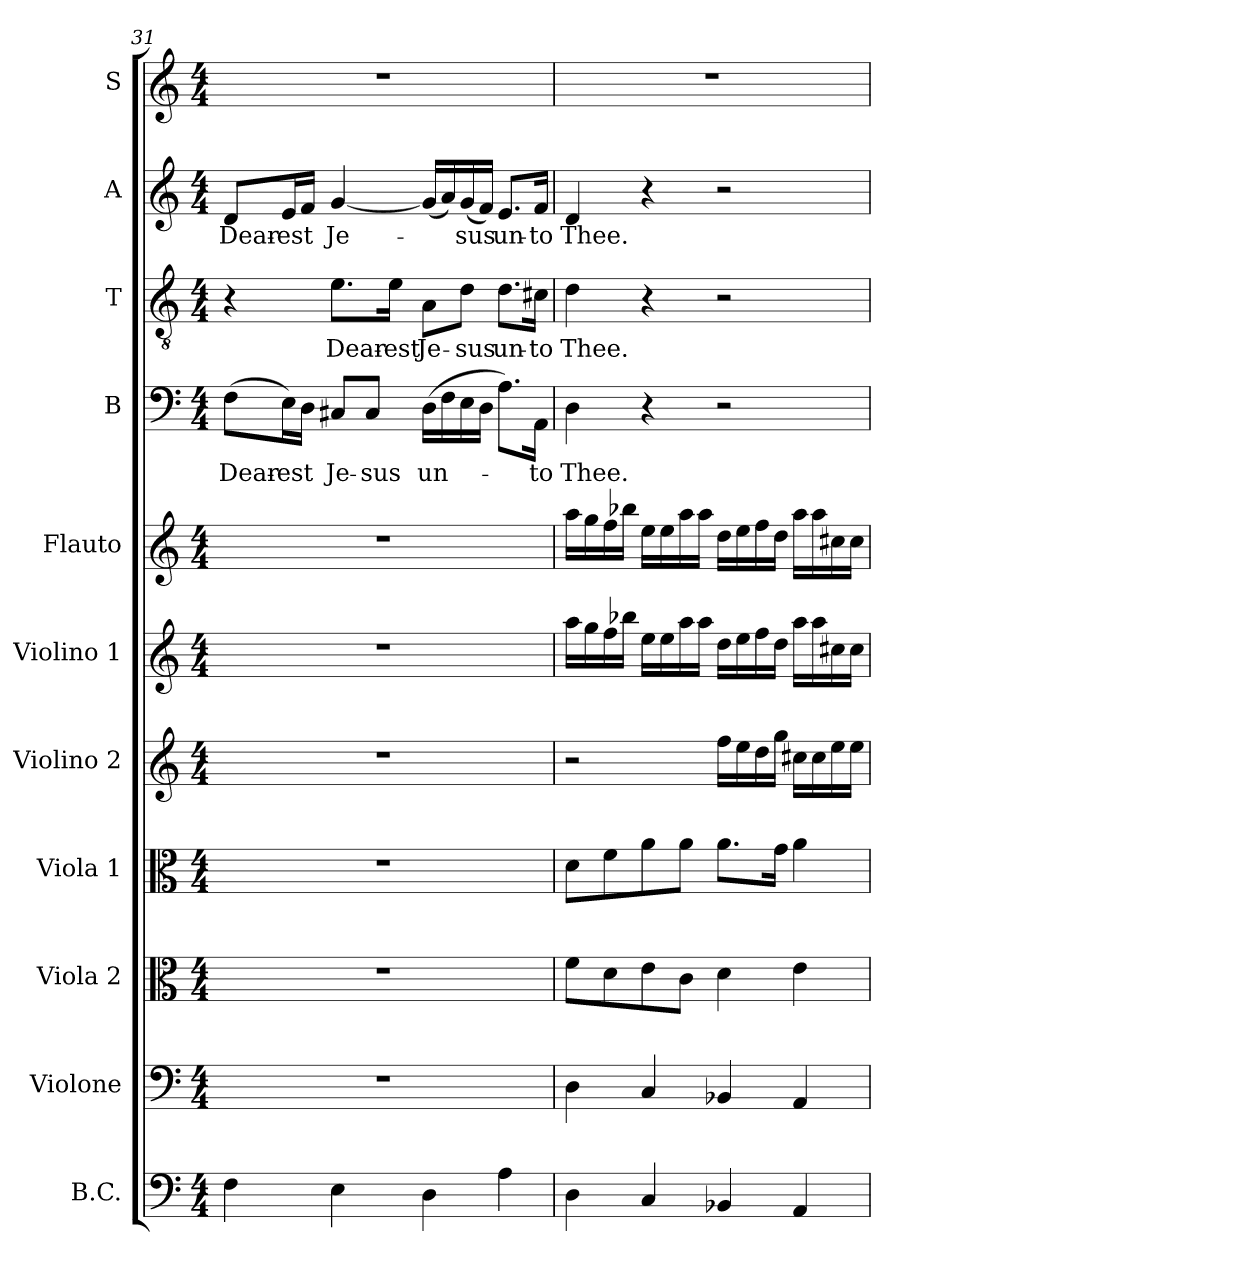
**kern	**kern	**kern	**kern	**kern	**kern	**kern	**kern	**text	**kern	**text	**kern	**text	**kern
*part11	*part10	*part9	*part8	*part7	*part6	*part5	*part4	*part4	*part3	*part3	*part2	*part2	*part1
*staff11	*staff10	*staff9	*staff8	*staff7	*staff6	*staff5	*staff4	*staff4	*staff3	*staff3	*staff2	*staff2	*staff1
*I"B.C.	*I"Violone	*I"Viola 2	*I"Viola 1	*I"Violino 2	*I"Violino 1	*I"Flauto	*I"B	*	*I"T	*	*I"A	*	*I"S
*I'B.C.	*I'Vne.	*I'Va2	*I'Va1	*I'Vn2	*I'Vn1	*I'Fl.	*I'B	*	*I'T	*	*I'A	*	*I'S
*clefF4	*clefF4	*clefC3	*clefC3	*clefG2	*clefG2	*clefG2	*clefF4	*	*clefGv2	*	*clefG2	*	*clefG2
*	*	*	*	*	*	*	*	*	*ITrd7c12	*	*	*	*
*k[]	*k[]	*k[]	*k[]	*k[]	*k[]	*k[]	*k[]	*	*k[]	*	*k[]	*	*k[]
*C:	*C:	*C:	*C:	*C:	*C:	*C:	*C:	*	*C:	*	*C:	*	*C:
*M4/4	*M4/4	*M4/4	*M4/4	*M4/4	*M4/4	*M4/4	*M4/4	*	*M4/4	*	*M4/4	*	*M4/4
=31	=31	=31	=31	=31	=31	=31	=31	=31	=31	=31	=31	=31	=31
!	!	!	!	!	!	!	!	!LO:LY:b:color=#000000	!	!	!	!	!
!	!	!	!	!	!	!	!	!	!	!	!	!LO:LY:b:color=#000000	!
4Fi\	1r	1r	1r	1r	1r	1r	(8Fi\L	Dear-	4r	.	8di/L	Dear-	1r
!	!	!	!	!	!	!	!	!LO:LY:b:color=#000000	!	!	!	!	!
!	!	!	!	!	!	!	!	!	!	!	!	!LO:LY:b:color=#000000	!
.	.	.	.	.	.	.	16Ei\L)	-est	.	.	16ei/L	-est	.
.	.	.	.	.	.	.	16Di\JJ	.	.	.	16fi/JJ	.	.
!	!	!	!	!	!	!	!	!LO:LY:b:color=#000000	!	!	!	!	!
!	!	!	!	!	!	!	!	!	!	!LO:LY:b:color=#000000	!	!	!
!	!	!	!	!	!	!	!	!	!	!	!	!LO:LY:b:color=#000000	!
4Ei\	.	.	.	.	.	.	8C#Xi/L	Je-	8.Ei\L	Dear-	[4gi/	Je-	.
!	!	!	!	!	!	!	!	!LO:LY:b:color=#000000	!	!	!	!	!
.	.	.	.	.	.	.	8C#i/J	-sus	.	.	.	.	.
!	!	!	!	!	!	!	!	!	!	!LO:LY:b:color=#000000	!	!	!
.	.	.	.	.	.	.	.	.	16Ei\Jk	-est	.	.	.
!	!	!	!	!	!	!	!	!LO:LY:b:color=#000000	!	!	!	!	!
!	!	!	!	!	!	!	!	!	!	!LO:LY:b:color=#000000	!	!	!
4Di\	.	.	.	.	.	.	(16Di\LL	un-	8AAi\L	Je-	(16gi/LL]	.	.
.	.	.	.	.	.	.	16Fi\	.	.	.	16ai/)	.	.
!	!	!	!	!	!	!	!	!	!	!LO:LY:b:color=#000000	!	!	!
!	!	!	!	!	!	!	!	!	!	!	!	!LO:LY:b:color=#000000	!
.	.	.	.	.	.	.	16Ei\	.	8Di\J	-sus	(16gi/	-sus	.
.	.	.	.	.	.	.	16Di\JJ	.	.	.	16fi/JJ)	.	.
!	!	!	!	!	!	!	!	!	!	!LO:LY:b:color=#000000	!	!	!
!	!	!	!	!	!	!	!	!	!	!	!	!LO:LY:b:color=#000000	!
4Ai\	.	.	.	.	.	.	8.Ai\L)	.	8.Di\L	un-	8.ei/L	un-	.
!	!	!	!	!	!	!	!	!LO:LY:b:color=#000000	!	!	!	!	!
!	!	!	!	!	!	!	!	!	!	!LO:LY:b:color=#000000	!	!	!
!	!	!	!	!	!	!	!	!	!	!	!	!LO:LY:b:color=#000000	!
.	.	.	.	.	.	.	16AAi\Jk	-to	16C#Xi\Jk	-to	16fi/Jk	-to	.
!!LO:LB:g=z
=32	=32	=32	=32	=32	=32	=32	=32	=32	=32	=32	=32	=32	=32
!	!	!	!	!	!	!	!	!LO:LY:b:color=#000000	!	!	!	!	!
!	!	!	!	!	!	!	!	!	!	!LO:LY:b:color=#000000	!	!	!
!	!	!	!	!	!	!	!	!	!	!	!	!LO:LY:b:color=#000000	!
4Di\	4Di\	8fi\L	8di\L	2r	16aai\LL	16aai\LL	4Di\	Thee.	4Di\	Thee.	4di/	Thee.	1r
.	.	.	.	.	16ggi\	16ggi\	.	.	.	.	.	.	.
.	.	8di\	8fi\	.	16ffi\	16ffi\	.	.	.	.	.	.	.
.	.	.	.	.	16bb-Xi\JJ	16bb-Xi\JJ	.	.	.	.	.	.	.
4Ci/	4Ci/	8ei\	8ai\	.	16eei\LL	16eei\LL	4r	.	4r	.	4r	.	.
.	.	.	.	.	16eei\	16eei\	.	.	.	.	.	.	.
.	.	8ci\J	8ai\J	.	16aai\	16aai\	.	.	.	.	.	.	.
.	.	.	.	.	16aai\JJ	16aai\JJ	.	.	.	.	.	.	.
4BB-Xi/	4BB-Xi/	4di\	8.ai\L	16ffi\LL	16ddi\LL	16ddi\LL	2r	.	2r	.	2r	.	.
.	.	.	.	16eei\	16eei\	16eei\	.	.	.	.	.	.	.
.	.	.	.	16ddi\	16ffi\	16ffi\	.	.	.	.	.	.	.
.	.	.	16gi\Jk	16ggi\JJ	16ddi\JJ	16ddi\JJ	.	.	.	.	.	.	.
4AAi/	4AAi/	4ei\	4ai\	16cc#Xi\LL	16aai\LL	16aai\LL	.	.	.	.	.	.	.
.	.	.	.	16cc#i\	16aai\	16aai\	.	.	.	.	.	.	.
.	.	.	.	16eei\	16cc#Xi\	16cc#Xi\	.	.	.	.	.	.	.
.	.	.	.	16eei\JJ	16cc#i\JJ	16cc#i\JJ	.	.	.	.	.	.	.
=	=	=	=	=	=	=	=	=	=	=	=	=	=
*-	*-	*-	*-	*-	*-	*-	*-	*-	*-	*-	*-	*-	*-
